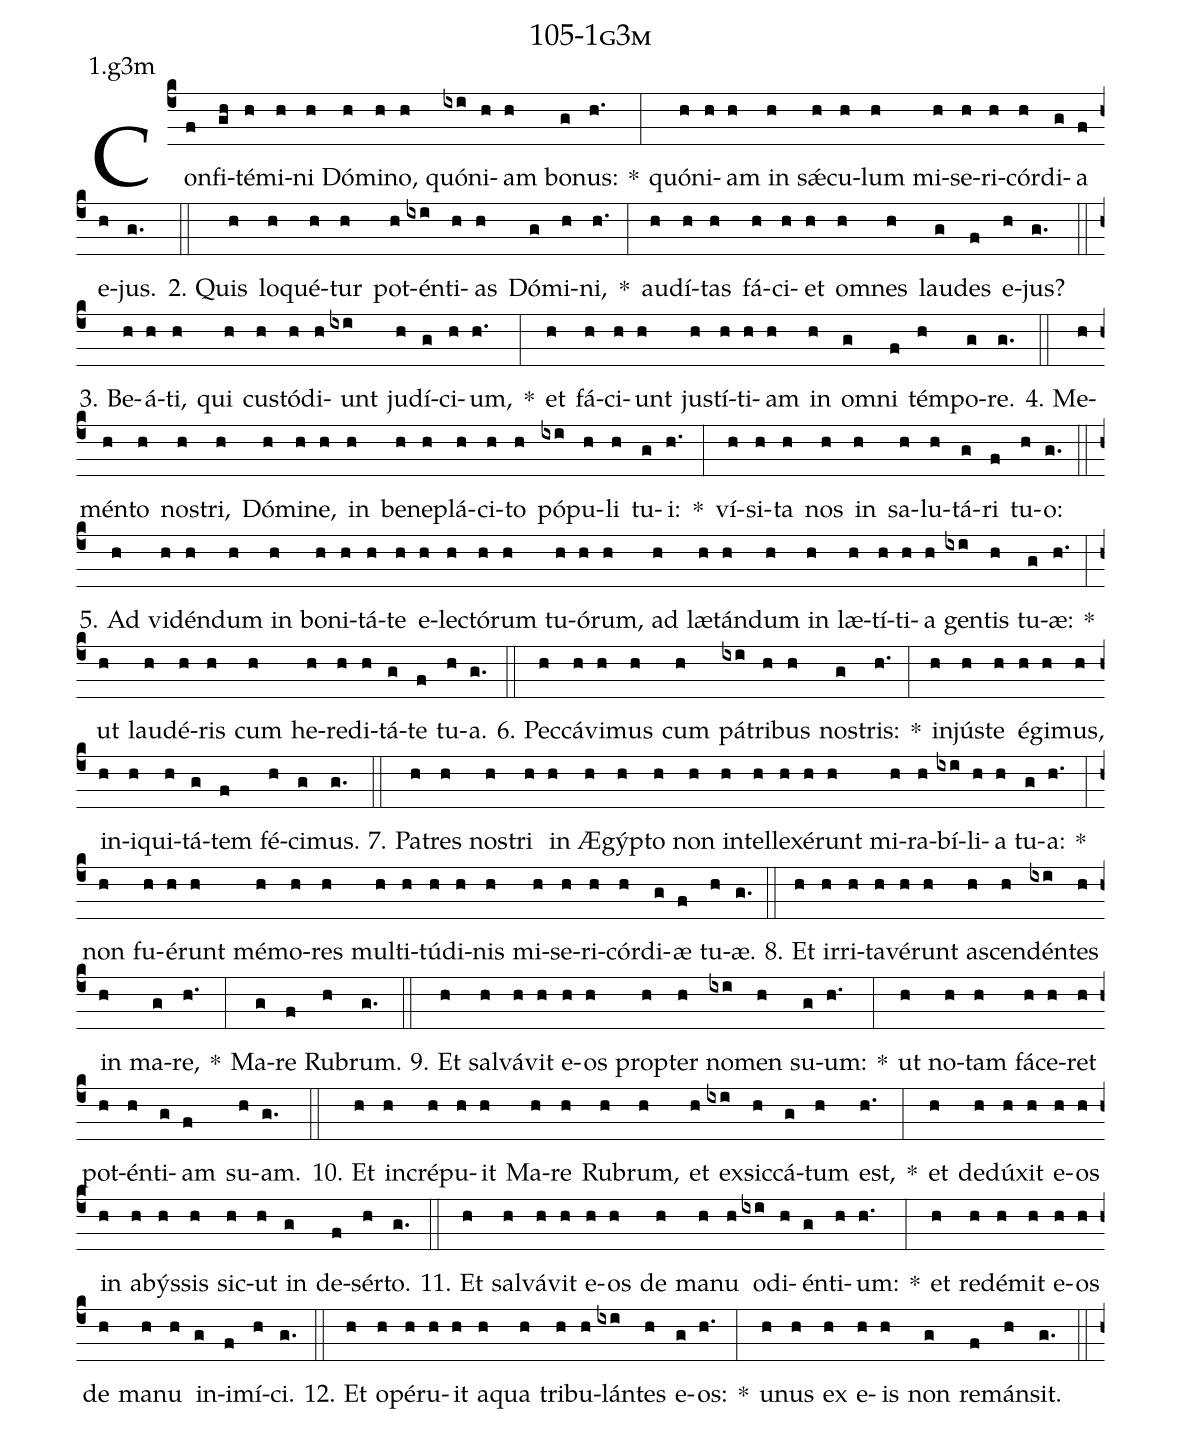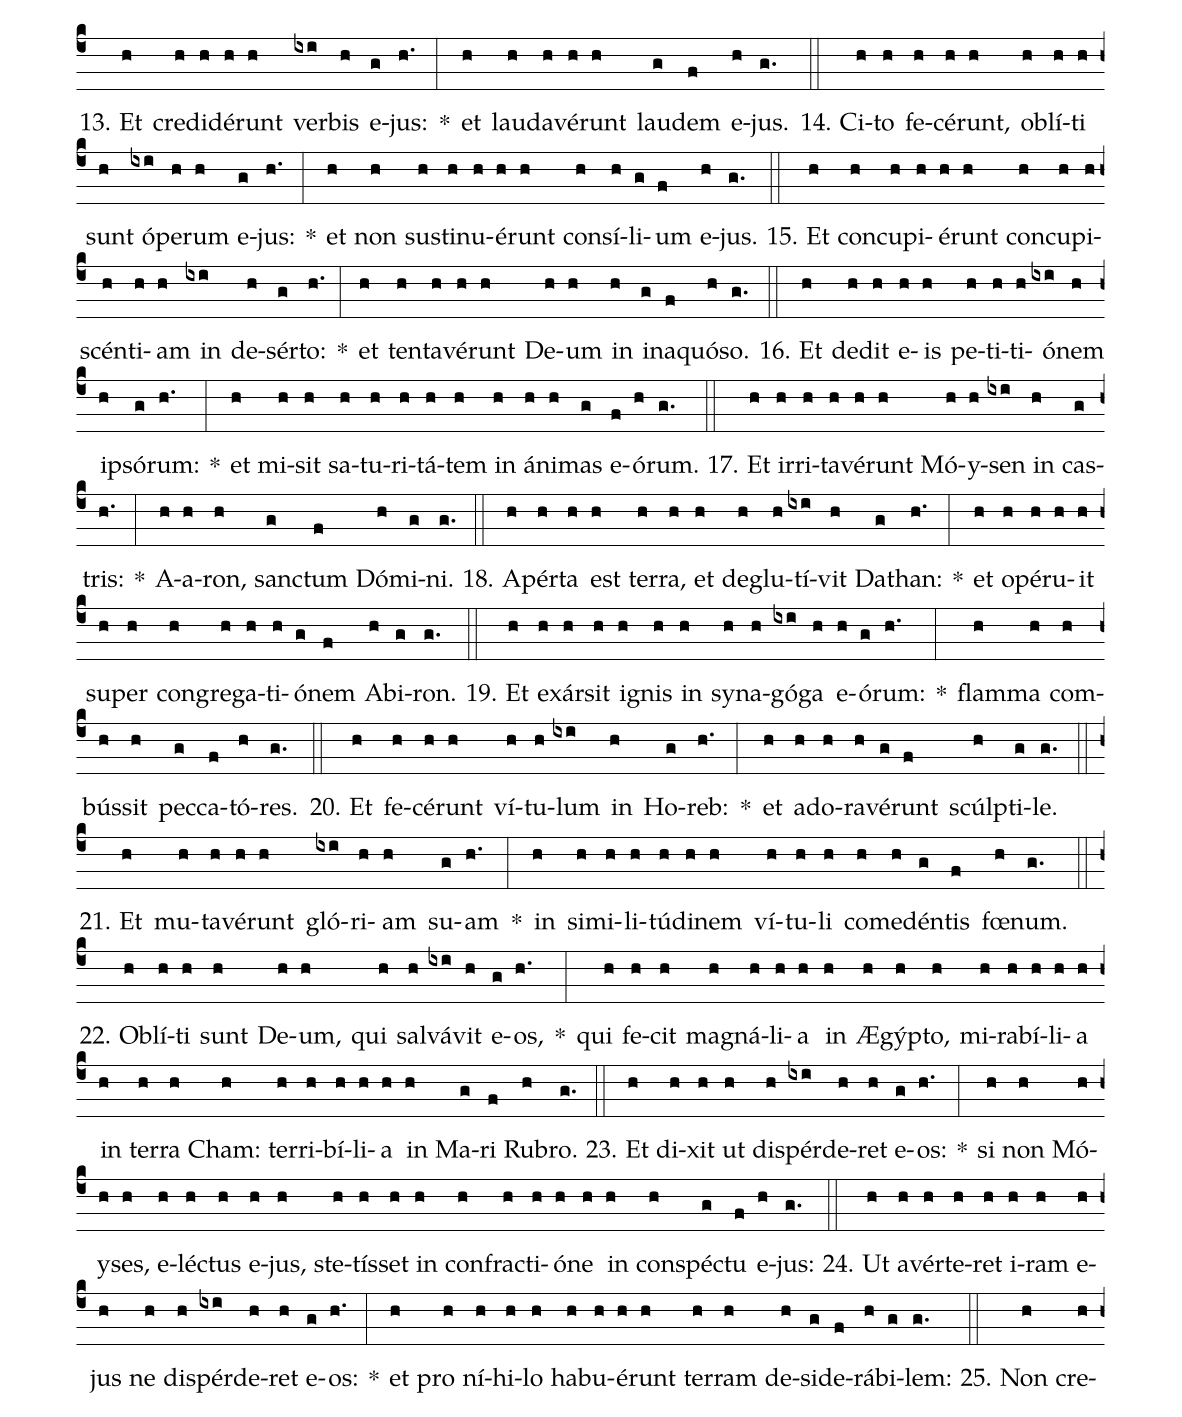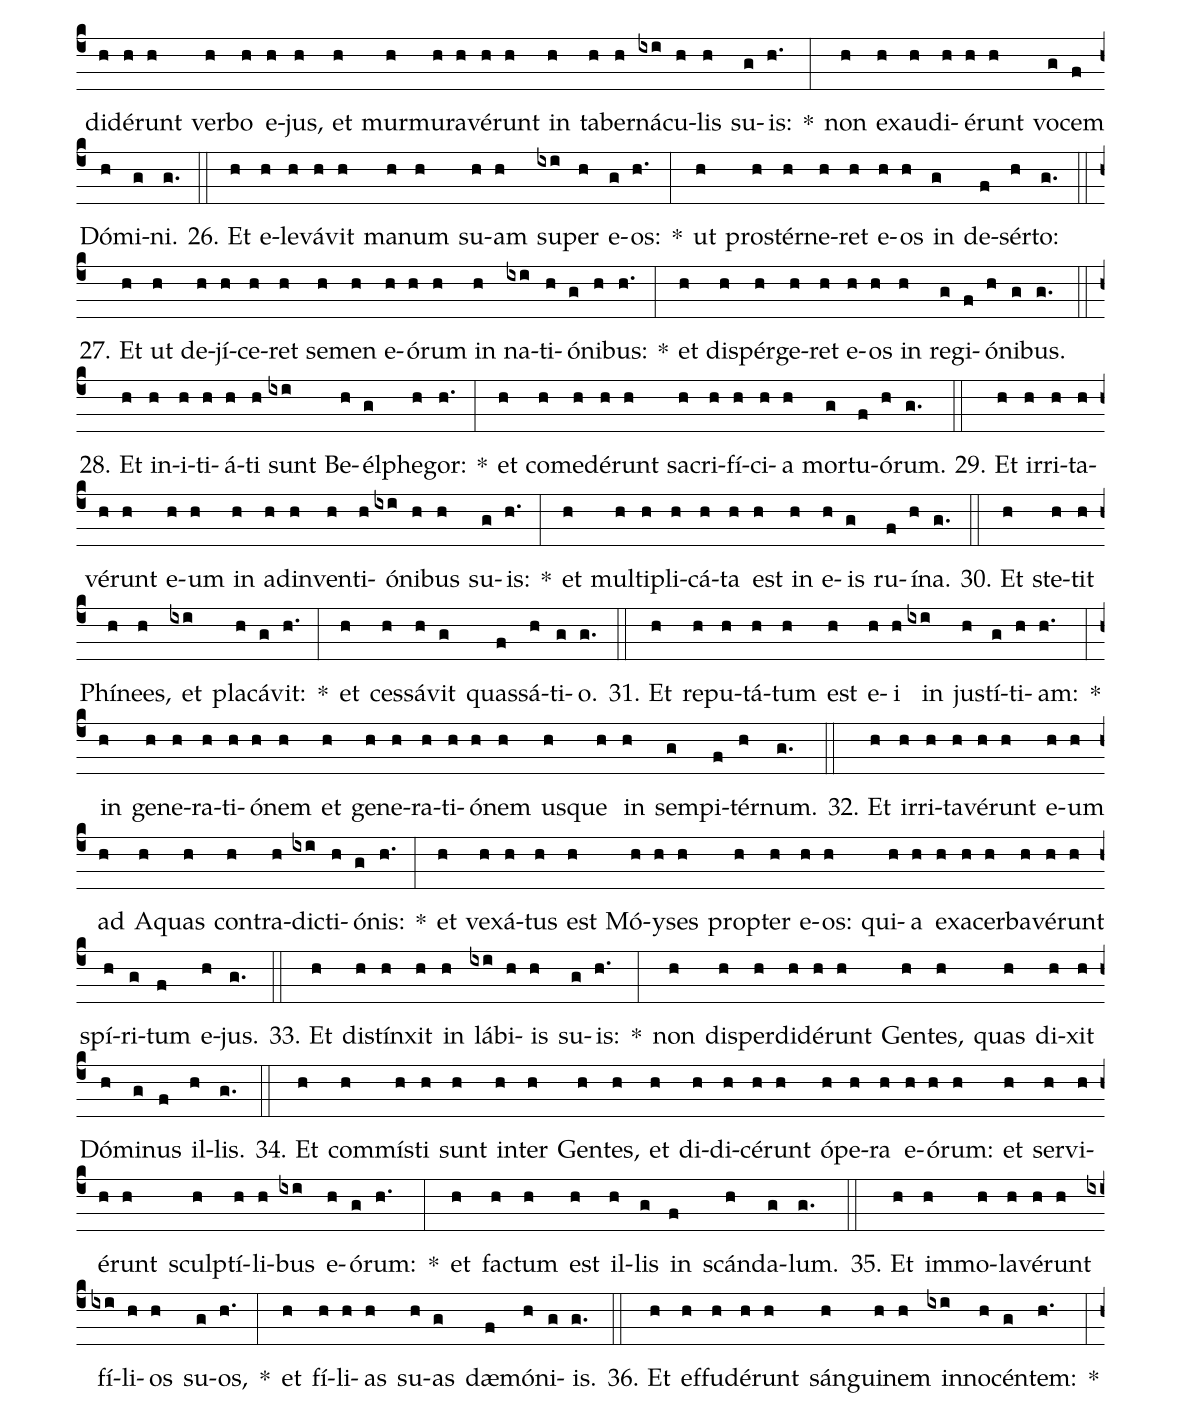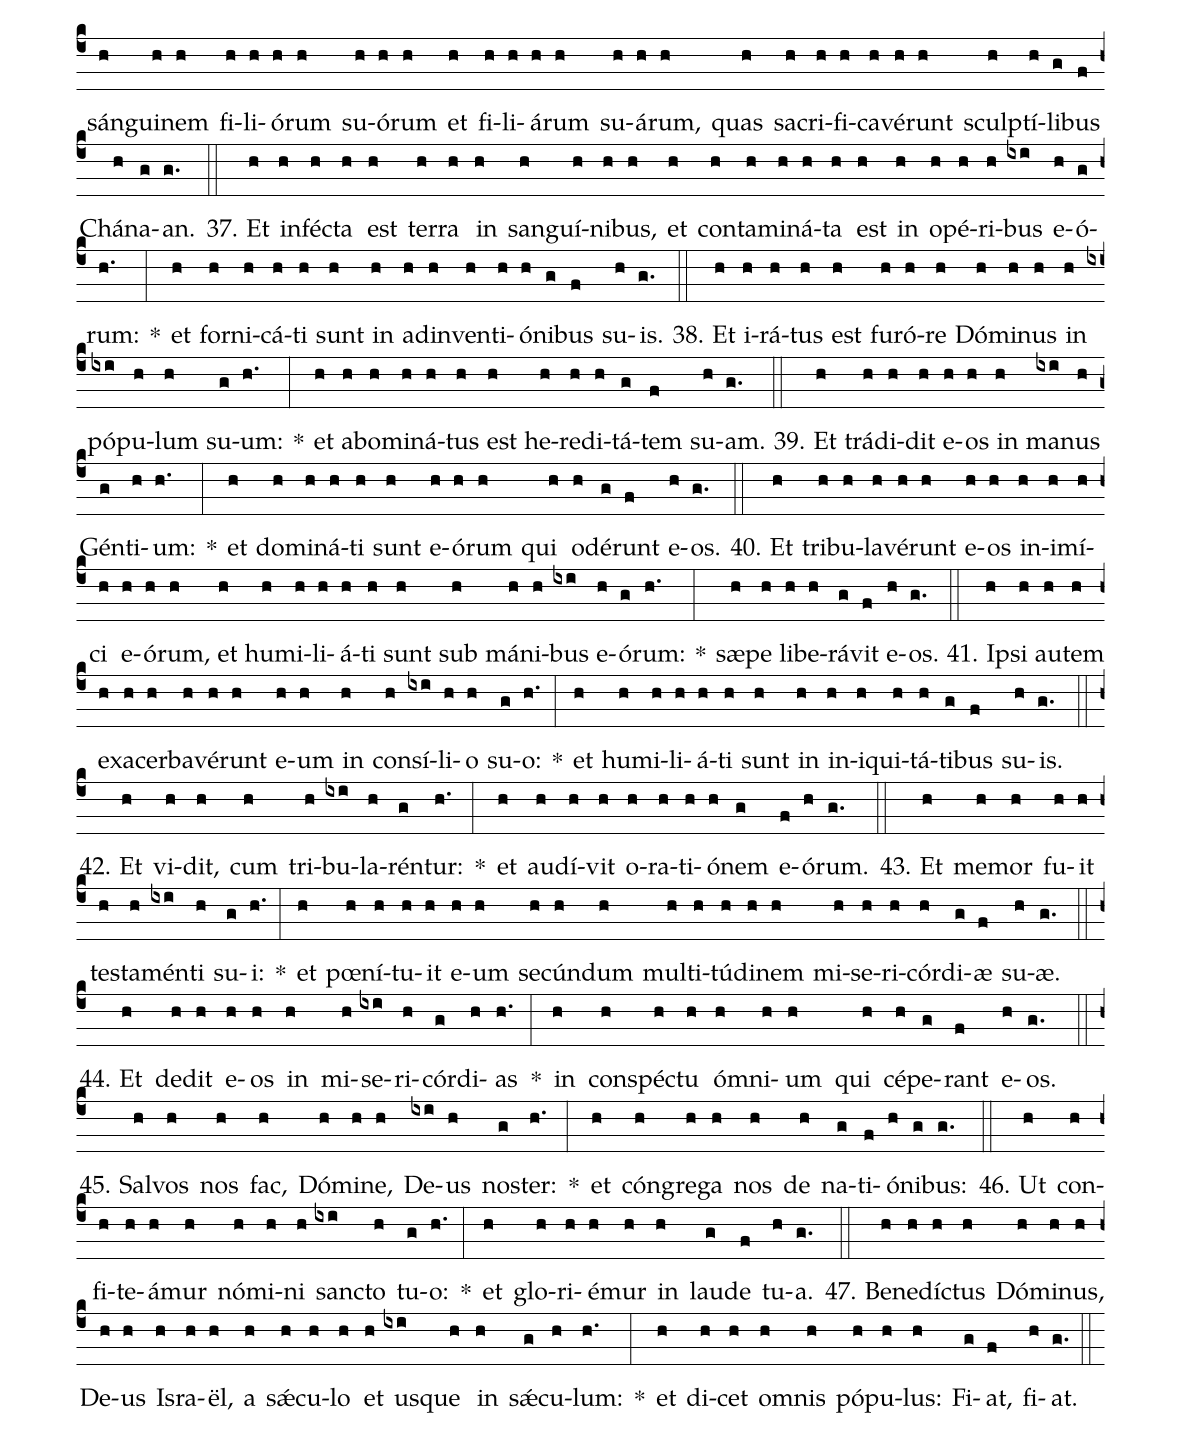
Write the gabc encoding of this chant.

name: 105-1g3m;
annotation: 1.g3m;
%%
(c4)Con(f)fi(gh)té(h)mi(h)ni(h) Dó(h)mi(h)no,(h) quón(ixi)i(h)am(h) bo(g)nus:(h.) *(:) quón(h)i(h)am(h) in(h) sǽ(h)cu(h)lum(h) mi(h)se(h)ri(h)cór(h)di(g)a(f) e(h)jus.(g.) (::)
2. Quis(h) lo(h)qué(h)tur(h) pot(h)én(ixi)ti(h)as(h) Dó(g)mi(h)ni,(h.) *(:) au(h)dí(h)tas(h) fá(h)ci(h)et(h) om(h)nes(h) lau(g)des(f) e(h)jus?(g.) (::)
3. Be(h)á(h)ti,(h) qui(h) cus(h)tó(h)di(h)unt(ixi) ju(h)dí(g)ci(h)um,(h.) *(:) et(h) fá(h)ci(h)unt(h) jus(h)tí(h)ti(h)am(h) in(h) om(g)ni(f) tém(h)po(g)re.(g.) (::)
4. Me(h)mén(h)to(h) nos(h)tri,(h) Dó(h)mi(h)ne,(h) in(h) be(h)ne(h)plá(h)ci(h)to(h) pó(ixi)pu(h)li(h) tu(g)i:(h.) *(:) ví(h)si(h)ta(h) nos(h) in(h) sa(h)lu(h)tá(g)ri(f) tu(h)o:(g.) (::)
5. Ad(h) vi(h)dén(h)dum(h) in(h) bo(h)ni(h)tá(h)te(h) e(h)lec(h)tó(h)rum(h) tu(h)ó(h)rum,(h) ad(h) læ(h)tán(h)dum(h) in(h) læ(h)tí(h)ti(h)a(h) gen(ixi)tis(h) tu(g)æ:(h.) *(:) ut(h) lau(h)dé(h)ris(h) cum(h) he(h)re(h)di(h)tá(g)te(f) tu(h)a.(g.) (::)
6. Pec(h)cá(h)vi(h)mus(h) cum(h) pá(ixi)tri(h)bus(h) nos(g)tris:(h.) *(:) in(h)jús(h)te(h) é(h)gi(h)mus,(h) in(h)i(h)qui(h)tá(g)tem(f) fé(h)ci(g)mus.(g.) (::)
7. Pa(h)tres(h) nos(h)tri(h) in(h) Æ(h)gýp(h)to(h) non(h) in(h)tel(h)le(h)xé(h)runt(h) mi(h)ra(h)bí(ixi)li(h)a(h) tu(g)a:(h.) *(:) non(h) fu(h)é(h)runt(h) mé(h)mo(h)res(h) mul(h)ti(h)tú(h)di(h)nis(h) mi(h)se(h)ri(h)cór(h)di(g)æ(f) tu(h)æ.(g.) (::)
8. Et(h) ir(h)ri(h)ta(h)vé(h)runt(h) a(h)scen(h)dén(ixi)tes(h) in(h) ma(g)re,(h.) *(:) Ma(g)re(f) Ru(h)brum.(g.) (::)
9. Et(h) sal(h)vá(h)vit(h) e(h)os(h) prop(h)ter(h) no(ixi)men(h) su(g)um:(h.) *(:) ut(h) no(h)tam(h) fá(h)ce(h)ret(h) pot(h)én(h)ti(g)am(f) su(h)am.(g.) (::)
10. Et(h) in(h)cré(h)pu(h)it(h) Ma(h)re(h) Ru(h)brum,(h) et(h) ex(ixi)sic(h)cá(g)tum(h) est,(h.) *(:) et(h) de(h)dú(h)xit(h) e(h)os(h) in(h) a(h)býs(h)sis(h) sic(h)ut(h) in(g) de(f)sér(h)to.(g.) (::)
11. Et(h) sal(h)vá(h)vit(h) e(h)os(h) de(h) ma(h)nu(h) o(ixi)di(h)én(g)ti(h)um:(h.) *(:) et(h) red(h)é(h)mit(h) e(h)os(h) de(h) ma(h)nu(h) in(g)i(f)mí(h)ci.(g.) (::)
12. Et(h) o(h)pé(h)ru(h)it(h) a(h)qua(h) tri(h)bu(h)lán(ixi)tes(h) e(g)os:(h.) *(:) u(h)nus(h) ex(h) e(h)is(h) non(g) re(f)mán(h)sit.(g.) (::)
13. Et(h) cre(h)di(h)dé(h)runt(h) ver(ixi)bis(h) e(g)jus:(h.) *(:) et(h) lau(h)da(h)vé(h)runt(h) lau(g)dem(f) e(h)jus.(g.) (::)
14. Ci(h)to(h) fe(h)cé(h)runt,(h) ob(h)lí(h)ti(h) sunt(h) ó(ixi)pe(h)rum(h) e(g)jus:(h.) *(:) et(h) non(h) sus(h)ti(h)nu(h)é(h)runt(h) con(h)sí(h)li(g)um(f) e(h)jus.(g.) (::)
15. Et(h) con(h)cu(h)pi(h)é(h)runt(h) con(h)cu(h)pi(h)scén(h)ti(h)am(h) in(ixi) de(h)sér(g)to:(h.) *(:) et(h) ten(h)ta(h)vé(h)runt(h) De(h)um(h) in(h) in(g)a(f)quó(h)so.(g.) (::)
16. Et(h) de(h)dit(h) e(h)is(h) pe(h)ti(h)ti(h)ó(ixi)nem(h) ip(h)só(g)rum:(h.) *(:) et(h) mi(h)sit(h) sa(h)tu(h)ri(h)tá(h)tem(h) in(h) á(h)ni(h)mas(g) e(f)ó(h)rum.(g.) (::)
17. Et(h) ir(h)ri(h)ta(h)vé(h)runt(h) Mó(h)y(h)sen(ixi) in(h) cas(g)tris:(h.) *(:) A(h)a(h)ron,(h) sanc(g)tum(f) Dó(h)mi(g)ni.(g.) (::)
18. A(h)pér(h)ta(h) est(h) ter(h)ra,(h) et(h) de(h)glu(h)tí(ixi)vit(h) Da(g)than:(h.) *(:) et(h) o(h)pé(h)ru(h)it(h) su(h)per(h) con(h)gre(h)ga(h)ti(h)ó(g)nem(f) Ab(h)i(g)ron.(g.) (::)
19. Et(h) ex(h)ár(h)sit(h) i(h)gnis(h) in(h) sy(h)na(h)gó(ixi)ga(h) e(h)ó(g)rum:(h.) *(:) flam(h)ma(h) com(h)bús(h)sit(h) pec(g)ca(f)tó(h)res.(g.) (::)
20. Et(h) fe(h)cé(h)runt(h) ví(h)tu(h)lum(ixi) in(h) Ho(g)reb:(h.) *(:) et(h) ad(h)o(h)ra(h)vé(g)runt(f) scúlp(h)ti(g)le.(g.) (::)
21. Et(h) mu(h)ta(h)vé(h)runt(h) gló(ixi)ri(h)am(h) su(g)am(h.) *(:) in(h) si(h)mi(h)li(h)tú(h)di(h)nem(h) ví(h)tu(h)li(h) com(h)e(h)dén(g)tis(f) fœ(h)num.(g.) (::)
22. Ob(h)lí(h)ti(h) sunt(h) De(h)um,(h) qui(h) sal(h)vá(ixi)vit(h) e(g)os,(h.) *(:) qui(h) fe(h)cit(h) ma(h)gná(h)li(h)a(h) in(h) Æ(h)gýp(h)to,(h) mi(h)ra(h)bí(h)li(h)a(h) in(h) ter(h)ra(h) Cham:(h) ter(h)ri(h)bí(h)li(h)a(h) in(h) Ma(g)ri(f) Ru(h)bro.(g.) (::)
23. Et(h) di(h)xit(h) ut(h) dis(h)pér(ixi)de(h)ret(h) e(g)os:(h.) *(:) si(h) non(h) Mó(h)y(h)ses,(h) e(h)léc(h)tus(h) e(h)jus,(h) ste(h)tís(h)set(h) in(h) con(h)frac(h)ti(h)ó(h)ne(h) in(h) con(h)spéc(g)tu(f) e(h)jus:(g.) (::)
24. Ut(h) a(h)vér(h)te(h)ret(h) i(h)ram(h) e(h)jus(h) ne(h) dis(h)pér(ixi)de(h)ret(h) e(g)os:(h.) *(:) et(h) pro(h) ní(h)hi(h)lo(h) ha(h)bu(h)é(h)runt(h) ter(h)ram(h) de(h)si(g)de(f)rá(h)bi(g)lem:(g.) (::)
25. Non(h) cre(h)di(h)dé(h)runt(h) ver(h)bo(h) e(h)jus,(h) et(h) mur(h)mu(h)ra(h)vé(h)runt(h) in(h) ta(h)ber(h)ná(ixi)cu(h)lis(h) su(g)is:(h.) *(:) non(h) ex(h)au(h)di(h)é(h)runt(h) vo(g)cem(f) Dó(h)mi(g)ni.(g.) (::)
26. Et(h) e(h)le(h)vá(h)vit(h) ma(h)num(h) su(h)am(h) su(ixi)per(h) e(g)os:(h.) *(:) ut(h) pro(h)stér(h)ne(h)ret(h) e(h)os(h) in(g) de(f)sér(h)to:(g.) (::)
27. Et(h) ut(h) de(h)jí(h)ce(h)ret(h) se(h)men(h) e(h)ó(h)rum(h) in(h) na(ixi)ti(h)ó(g)ni(h)bus:(h.) *(:) et(h) di(h)spér(h)ge(h)ret(h) e(h)os(h) in(h) re(g)gi(f)ó(h)ni(g)bus.(g.) (::)
28. Et(h) in(h)i(h)ti(h)á(h)ti(h) sunt(ixi) Be(h)él(g)phe(h)gor:(h.) *(:) et(h) com(h)e(h)dé(h)runt(h) sa(h)cri(h)fí(h)ci(h)a(h) mor(g)tu(f)ó(h)rum.(g.) (::)
29. Et(h) ir(h)ri(h)ta(h)vé(h)runt(h) e(h)um(h) in(h) ad(h)in(h)ven(h)ti(h)ó(ixi)ni(h)bus(h) su(g)is:(h.) *(:) et(h) mul(h)ti(h)pli(h)cá(h)ta(h) est(h) in(h) e(h)is(g) ru(f)í(h)na.(g.) (::)
30. Et(h) ste(h)tit(h) Phí(h)nees,(h) et(ixi) pla(h)cá(g)vit:(h.) *(:) et(h) ces(h)sá(h)vit(g) quas(f)sá(h)ti(g)o.(g.) (::)
31. Et(h) re(h)pu(h)tá(h)tum(h) est(h) e(h)i(h) in(ixi) jus(h)tí(g)ti(h)am:(h.) *(:) in(h) ge(h)ne(h)ra(h)ti(h)ó(h)nem(h) et(h) ge(h)ne(h)ra(h)ti(h)ó(h)nem(h) us(h)que(h) in(h) sem(g)pi(f)tér(h)num.(g.) (::)
32. Et(h) ir(h)ri(h)ta(h)vé(h)runt(h) e(h)um(h) ad(h) A(h)quas(h) con(h)tra(h)dic(ixi)ti(h)ó(g)nis:(h.) *(:) et(h) ve(h)xá(h)tus(h) est(h) Mó(h)y(h)ses(h) prop(h)ter(h) e(h)os:(h) qui(h)a(h) ex(h)a(h)cer(h)ba(h)vé(h)runt(h) spí(h)ri(g)tum(f) e(h)jus.(g.) (::)
33. Et(h) di(h)stín(h)xit(h) in(h) lá(ixi)bi(h)is(h) su(g)is:(h.) *(:) non(h) dis(h)per(h)di(h)dé(h)runt(h) Gen(h)tes,(h) quas(h) di(h)xit(h) Dó(h)mi(g)nus(f) il(h)lis.(g.) (::)
34. Et(h) com(h)mís(h)ti(h) sunt(h) in(h)ter(h) Gen(h)tes,(h) et(h) di(h)di(h)cé(h)runt(h) ó(h)pe(h)ra(h) e(h)ó(h)rum:(h) et(h) ser(h)vi(h)é(h)runt(h) sculp(h)tí(h)li(h)bus(ixi) e(h)ó(g)rum:(h.) *(:) et(h) fac(h)tum(h) est(h) il(h)lis(g) in(f) scán(h)da(g)lum.(g.) (::)
35. Et(h) im(h)mo(h)la(h)vé(h)runt(h) fí(ixi)li(h)os(h) su(g)os,(h.) *(:) et(h) fí(h)li(h)as(h) su(h)as(g) dæ(f)mó(h)ni(g)is.(g.) (::)
36. Et(h) ef(h)fu(h)dé(h)runt(h) sán(h)gui(h)nem(h) in(ixi)no(h)cén(g)tem:(h.) *(:) sán(h)gui(h)nem(h) fi(h)li(h)ó(h)rum(h) su(h)ó(h)rum(h) et(h) fi(h)li(h)á(h)rum(h) su(h)á(h)rum,(h) quas(h) sa(h)cri(h)fi(h)ca(h)vé(h)runt(h) sculp(h)tí(h)li(g)bus(f) Chá(h)na(g)an.(g.) (::)
37. Et(h) in(h)féc(h)ta(h) est(h) ter(h)ra(h) in(h) san(h)guí(h)ni(h)bus,(h) et(h) con(h)ta(h)mi(h)ná(h)ta(h) est(h) in(h) o(h)pé(h)ri(h)bus(ixi) e(h)ó(g)rum:(h.) *(:) et(h) for(h)ni(h)cá(h)ti(h) sunt(h) in(h) ad(h)in(h)ven(h)ti(h)ó(h)ni(g)bus(f) su(h)is.(g.) (::)
38. Et(h) i(h)rá(h)tus(h) est(h) fu(h)ró(h)re(h) Dó(h)mi(h)nus(h) in(h) pó(ixi)pu(h)lum(h) su(g)um:(h.) *(:) et(h) ab(h)o(h)mi(h)ná(h)tus(h) est(h) he(h)re(h)di(h)tá(g)tem(f) su(h)am.(g.) (::)
39. Et(h) trá(h)di(h)dit(h) e(h)os(h) in(h) ma(ixi)nus(h) Gén(g)ti(h)um:(h.) *(:) et(h) do(h)mi(h)ná(h)ti(h) sunt(h) e(h)ó(h)rum(h) qui(h) o(h)dé(g)runt(f) e(h)os.(g.) (::)
40. Et(h) tri(h)bu(h)la(h)vé(h)runt(h) e(h)os(h) in(h)i(h)mí(h)ci(h) e(h)ó(h)rum,(h) et(h) hu(h)mi(h)li(h)á(h)ti(h) sunt(h) sub(h) má(h)ni(h)bus(ixi) e(h)ó(g)rum:(h.) *(:) sæ(h)pe(h) li(h)be(h)rá(g)vit(f) e(h)os.(g.) (::)
41. Ip(h)si(h) au(h)tem(h) ex(h)a(h)cer(h)ba(h)vé(h)runt(h) e(h)um(h) in(h) con(h)sí(ixi)li(h)o(h) su(g)o:(h.) *(:) et(h) hu(h)mi(h)li(h)á(h)ti(h) sunt(h) in(h) in(h)i(h)qui(h)tá(h)ti(g)bus(f) su(h)is.(g.) (::)
42. Et(h) vi(h)dit,(h) cum(h) tri(h)bu(ixi)la(h)rén(g)tur:(h.) *(:) et(h) au(h)dí(h)vit(h) o(h)ra(h)ti(h)ó(h)nem(g) e(f)ó(h)rum.(g.) (::)
43. Et(h) me(h)mor(h) fu(h)it(h) tes(h)ta(h)mén(ixi)ti(h) su(g)i:(h.) *(:) et(h) pœ(h)ní(h)tu(h)it(h) e(h)um(h) se(h)cún(h)dum(h) mul(h)ti(h)tú(h)di(h)nem(h) mi(h)se(h)ri(h)cór(h)di(g)æ(f) su(h)æ.(g.) (::)
44. Et(h) de(h)dit(h) e(h)os(h) in(h) mi(h)se(ixi)ri(h)cór(g)di(h)as(h.) *(:) in(h) con(h)spéc(h)tu(h) óm(h)ni(h)um(h) qui(h) cé(h)pe(g)rant(f) e(h)os.(g.) (::)
45. Sal(h)vos(h) nos(h) fac,(h) Dó(h)mi(h)ne,(h) De(ixi)us(h) nos(g)ter:(h.) *(:) et(h) cón(h)gre(h)ga(h) nos(h) de(h) na(g)ti(f)ó(h)ni(g)bus:(g.) (::)
46. Ut(h) con(h)fi(h)te(h)á(h)mur(h) nó(h)mi(h)ni(h) sanc(ixi)to(h) tu(g)o:(h.) *(:) et(h) glo(h)ri(h)é(h)mur(h) in(h) lau(g)de(f) tu(h)a.(g.) (::)
47. Be(h)ne(h)díc(h)tus(h) Dó(h)mi(h)nus,(h) De(h)us(h) Is(h)ra(h)ël,(h) a(h) sǽ(h)cu(h)lo(h) et(h) us(ixi)que(h) in(h) sǽ(g)cu(h)lum:(h.) *(:) et(h) di(h)cet(h) om(h)nis(h) pó(h)pu(h)lus:(h) Fi(g)at,(f) fi(h)at.(g.) (::)
